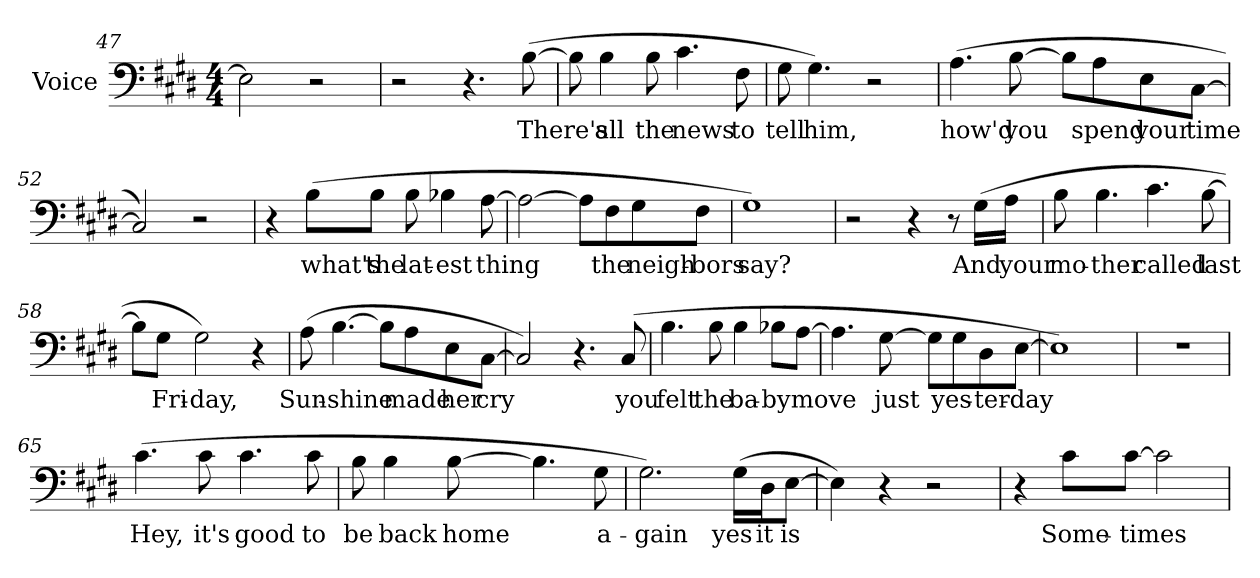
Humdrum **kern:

**kern	**text
*part1	*part1
*staff1	*staff1
*I"Voice	*
*I'Voice	*
*clefF4	*
*k[f#c#g#d#]	*
*E:	*
*M4/4	*
=47	=47
2Ei\]	.
2r	.
=48	=48
2r	.
4.r	.
!	!LO:LY:b:color=#000000
([8Bi\	There's
!!LO:LB:g=z
=49	=49
8Bi\]	.
!	!LO:LY:b:color=#000000
4Bi\	all
!	!LO:LY:b:color=#000000
8Bi\	the
!	!LO:LY:b:color=#000000
4.c#i\	news
!	!LO:LY:b:color=#000000
8F#i\	to
=50	=50
!	!LO:LY:b:color=#000000
8G#i\	tell
!	!LO:LY:b:color=#000000
4.G#i\)	him,
2r	.
=51	=51
!	!LO:LY:b:color=#000000
(4.Ai\	how'd
!	!LO:LY:b:color=#000000
[8Bi\	you
8Bi\L]	.
!	!LO:LY:b:color=#000000
8Ai\	spend
!	!LO:LY:b:color=#000000
8Ei\	your
!	!LO:LY:b:color=#000000
[8C#i\J	time
=52	=52
2C#i/])	.
2r	.
!!LO:LB:g=z
=53	=53
4r	.
!	!LO:LY:b:color=#000000
(8Bi\L	what's
!	!LO:LY:b:color=#000000
8Bi\J	the
!	!LO:LY:b:color=#000000
8Bi\	lat-
!	!LO:LY:b:color=#000000
4B-Xi\	-est
!	!LO:LY:b:color=#000000
[8Ai\	thing
=54	=54
2Ai\_	.
8Ai\L]	.
!	!LO:LY:b:color=#000000
8F#i\	the
!	!LO:LY:b:color=#000000
8G#i\	neigh-
!	!LO:LY:b:color=#000000
8F#i\J	-bors
=55	=55
!	!LO:LY:b:color=#000000
1G#i)	say?
=56	=56
2r	.
4r	.
8r	.
!	!LO:LY:b:color=#000000
(16G#i\LL	And
!	!LO:LY:b:color=#000000
16Ai\JJ	your
!!LO:LB:g=z
=57	=57
!	!LO:LY:b:color=#000000
8Bi\	mo-
!	!LO:LY:b:color=#000000
4.Bi\	-ther
!	!LO:LY:b:color=#000000
4.c#i\	called
!	!LO:LY:b:color=#000000
[8Bi\	last
=58	=58
8Bi\L]	.
!	!LO:LY:b:color=#000000
8G#i\J	Fri-
!	!LO:LY:b:color=#000000
2G#i\)	-day,
4r	.
=59	=59
!	!LO:LY:b:color=#000000
(8Ai\	Sun-
!	!LO:LY:b:color=#000000
[4.Bi\	-shine
8Bi\L]	.
!	!LO:LY:b:color=#000000
8Ai\	made
!	!LO:LY:b:color=#000000
8Ei\	her
!	!LO:LY:b:color=#000000
[8C#i\J	cry
=60	=60
2C#i/])	.
4.r	.
!	!LO:LY:b:color=#000000
(8C#i/	you
!!LO:LB:g=z
=61	=61
!	!LO:LY:b:color=#000000
4.Bi\	felt
!	!LO:LY:b:color=#000000
8Bi\	the
!	!LO:LY:b:color=#000000
4Bi\	ba-
!	!LO:LY:b:color=#000000
8B-Xi\L	-by
!	!LO:LY:b:color=#000000
[8Ai\J	move
=62	=62
4.Ai\]	.
!	!LO:LY:b:color=#000000
[8G#i\	just
8G#i\L]	.
!	!LO:LY:b:color=#000000
8G#i\	yes-
!	!LO:LY:b:color=#000000
8D#i\	-ter-
!	!LO:LY:b:color=#000000
[8Ei\J	-day
=63	=63
1Ei])	.
=64	=64
1r	.
=65	=65
!	!LO:LY:b:color=#000000
(4.c#i\	Hey,
!	!LO:LY:b:color=#000000
8c#i\	it's
!	!LO:LY:b:color=#000000
4.c#i\	good
!	!LO:LY:b:color=#000000
8c#i\	to
!!LO:LB:g=z
=66	=66
!	!LO:LY:b:color=#000000
8Bi\	be
!	!LO:LY:b:color=#000000
4Bi\	back
!	!LO:LY:b:color=#000000
[8Bi\	home
4.Bi\]	.
!	!LO:LY:b:color=#000000
8G#i\	a-
=67	=67
!	!LO:LY:b:color=#000000
2.G#i\)	-gain
!	!LO:LY:b:color=#000000
(16G#i\LL	yes
!	!LO:LY:b:color=#000000
16D#i\J	it
!	!LO:LY:b:color=#000000
[8Ei\J	is
=68	=68
4Ei\])	.
4r	.
2r	.
=69	=69
4r	.
!	!LO:LY:b:color=#000000
8c#i\L	Some-
!	!LO:LY:b:color=#000000
[8c#i\J	-times
2c#i\]	.
=	=
*-	*-
